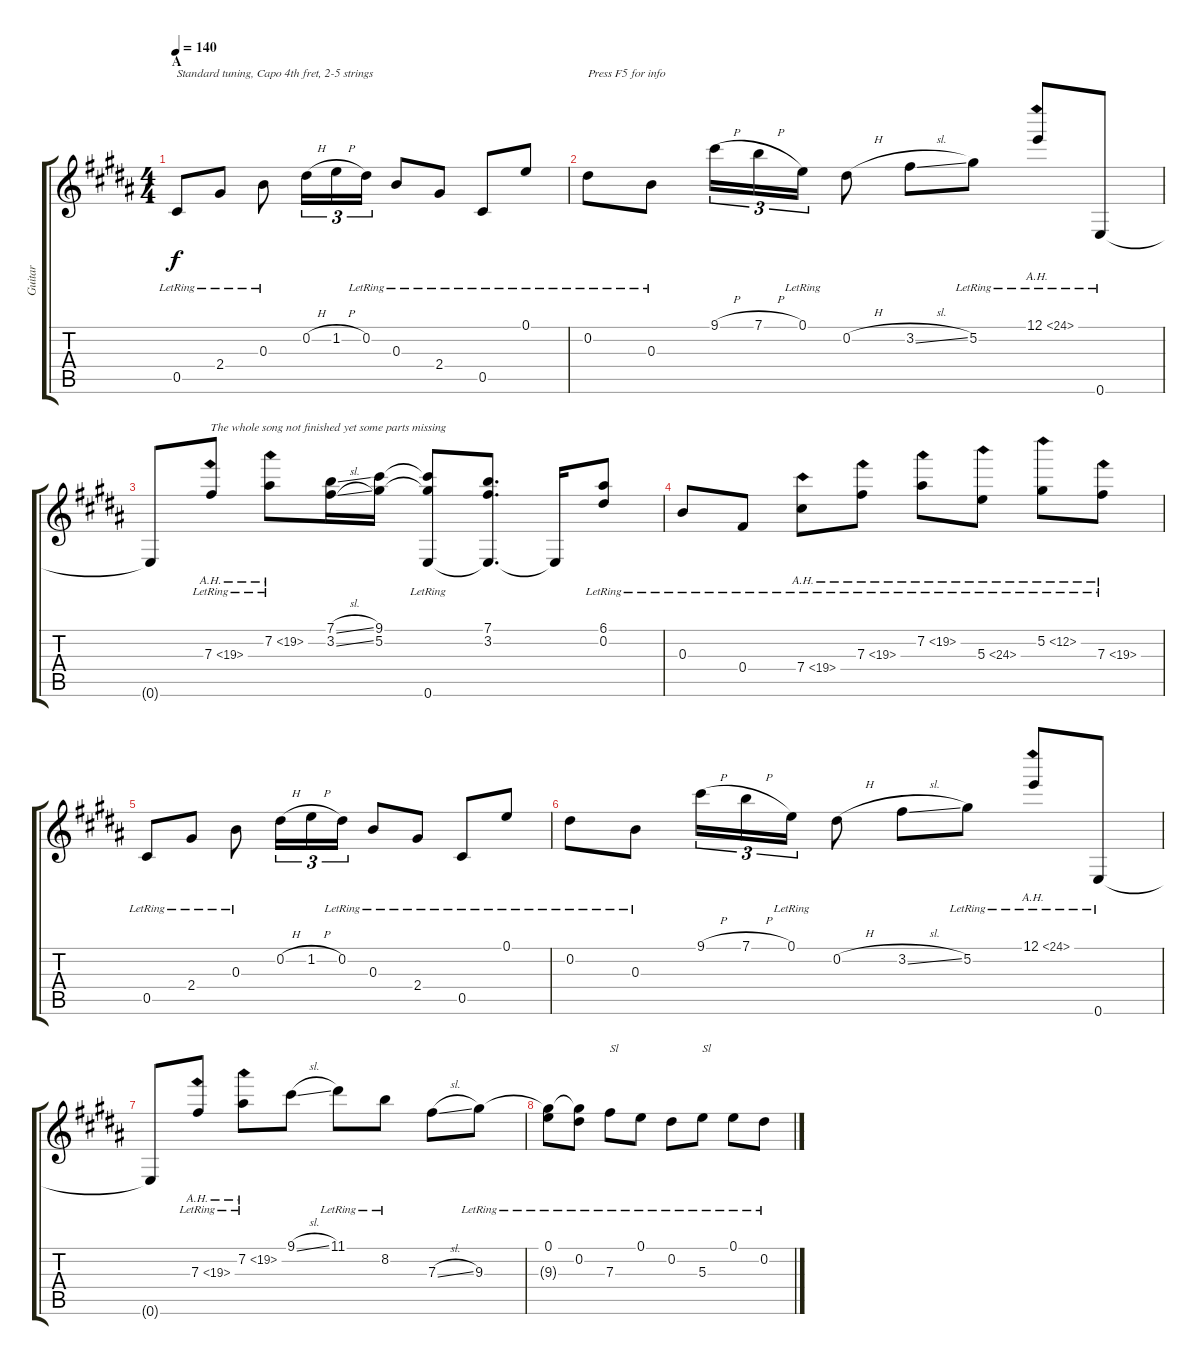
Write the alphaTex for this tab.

\track ("Guitar" "Guitar") {instrument acousticguitarsteel}
\staff {score tabs}
\tuning (E4 Eb4 B3 Gb3 Db3 E2) {hide}
\ts (4 4)
\section ("" "A")
\tempo 140
\clef g2
\ks b
0.5{lr}.8{txt "Standard tuning, Capo 4th fret, 2-5 strings" dy f instrument acousticguitarsteel} 2.4{lr}.8 0.3{lr}.8 0.2{h}.16{tu (3 2)} 1.2{h}.16{tu (3 2)} 0.2{lr}.16{tu (3 2)} 0.3{lr}.8 2.4{lr}.8 0.5{lr}.8 0.1{lr}.8 |
0.2{lr}.8{txt "Press F5 for info"} 0.3{lr}.8 9.1{h}.16{tu (3 2)} 7.1{h}.16{tu (3 2)} 0.1{lr}.16{tu (3 2)} 0.2{h}.8 3.2{sl}.8 5.2{lr}.8 12.1{ah 12 lr}.8 0.6{lr}.8 |
0.6{t}.8 7.3{ah 12 lr}.8{txt "The whole song not finished yet some parts missing"} 7.2{ah 12 lr}.8 (7.1{sl} 3.2{sl}).16 (9.1 5.2).16 (9.1{t} 5.2{t} 0.6{lr}).8 (7.1 3.2 0.6{t}).8{d} 0.6{t}.16 (6.1 0.2{lr}).8 |
0.3{lr}.8 0.4{lr}.8 7.4{ah 12 lr}.8 7.3{ah 12 lr}.8 7.2{ah 12 lr}.8 5.3{ah 19 lr}.8 5.2{ah 7 lr}.8 7.3{ah 12 lr}.8 |
0.5{lr}.8 2.4{lr}.8 0.3{lr}.8 0.2{h}.16{tu (3 2)} 1.2{h}.16{tu (3 2)} 0.2{lr}.16{tu (3 2)} 0.3{lr}.8 2.4{lr}.8 0.5{lr}.8 0.1{lr}.8 |
0.2{lr}.8 0.3{lr}.8 9.1{h}.16{tu (3 2)} 7.1{h}.16{tu (3 2)} 0.1{lr}.16{tu (3 2)} 0.2{h}.8 3.2{sl}.8 5.2{lr}.8 12.1{ah 12 lr}.8 0.6{lr}.8 |
0.6{t}.8 7.3{ah 12 lr}.8 7.2{ah 12 lr}.8 9.1{sl}.8 11.1{lr}.8 8.2{lr}.8 7.3{sl}.8 9.3{lr}.8 |
(0.1{lr} 9.3{t}).8 (0.2{lr} 9.3{t}).8 7.3{lr}.8{txt "Sl"} 0.1{lr}.8 0.2{lr}.8 5.3{lr}.8{txt "Sl"} 0.1{lr}.8 0.2{lr}.8
